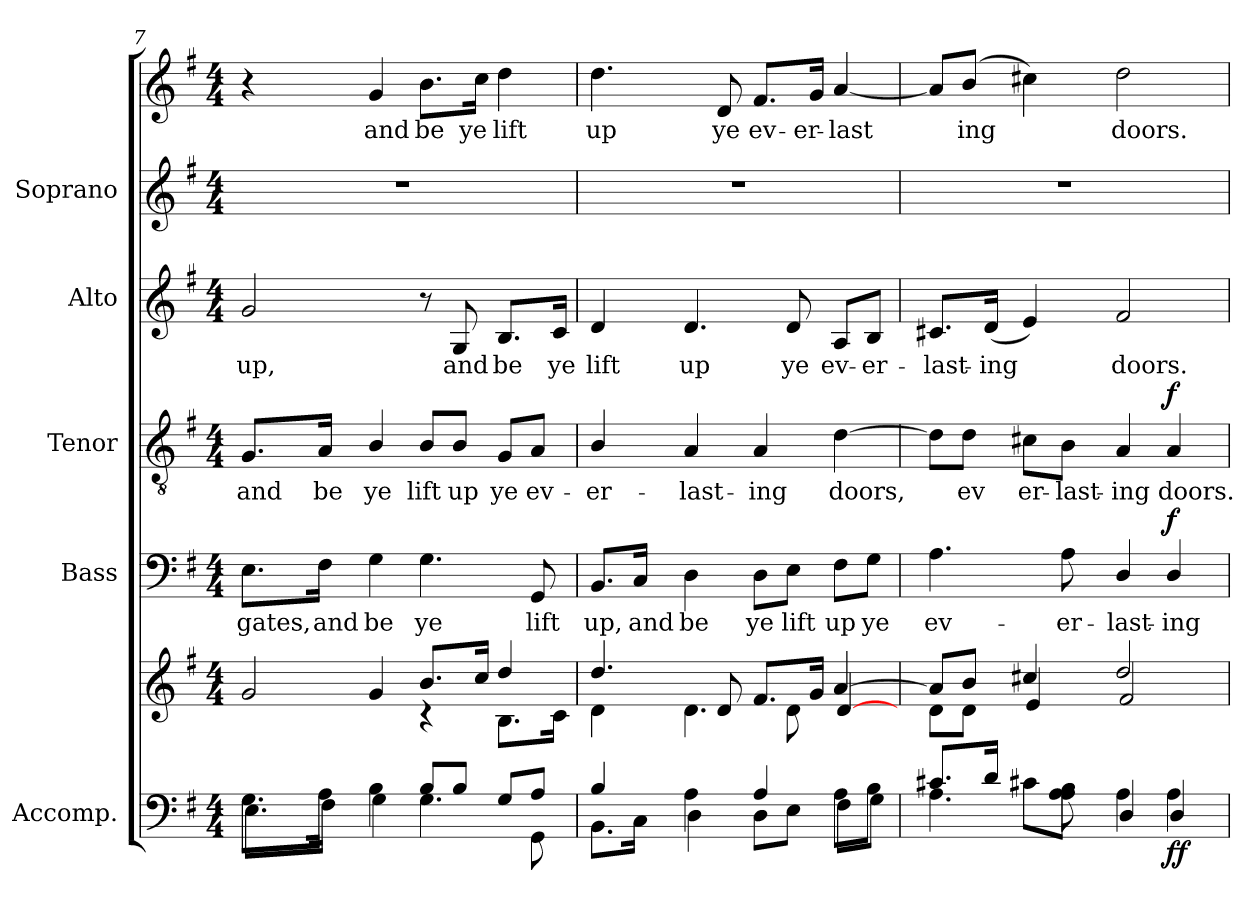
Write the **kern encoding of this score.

**kern	**kern	**dynam	**kern	**text	**dynam	**kern	**text	**dynam	**kern	**text	**kern	**kern	**text
*part5	*part5	*part5	*part4	*part4	*part4	*part3	*part3	*part3	*part2	*part2	*part1	*part1	*part1
*staff7	*staff6	*staff6/7	*staff5	*staff5	*staff5	*staff4	*staff4	*staff4	*staff3	*staff3	*staff2	*staff1	*staff1
*I"Accomp.	*	*	*I"Bass	*	*	*I"Tenor	*	*	*I"Alto	*	*I"Soprano	*	*
*	*	*	*I'B	*	*	*I'T	*	*	*I'A	*	*I'S	*	*
*clefF4	*clefG2	*	*clefF4	*	*	*clefGv2	*	*	*clefG2	*	*clefG2	*clefG2	*
*k[f#]	*k[f#]	*	*k[f#]	*	*	*k[f#]	*	*	*k[f#]	*	*k[f#]	*k[f#]	*
*G:	*G:	*	*G:	*	*	*G:	*	*	*G:	*	*G:	*G:	*
*M4/4	*M4/4	*	*M4/4	*	*	*M4/4	*	*	*M4/4	*	*M4/4	*M4/4	*
=7	=7	=7	=7	=7	=7	=7	=7	=7	=7	=7	=7	=7	=7
*^	*^	*	*	*	*	*	*	*	*	*	*	*	*
!	!	!	!	!	!	!LO:LY:b	!	!	!LO:LY:b	!	!	!LO:LY:b	!	!	!
8.G\L	8.E\L	4ryy	2g/	.	8.E\L	gates,	.	8.G/L	and	.	2g/	up,	1r	4r	.
!	!	!	!	!	!	!LO:LY:b	!	!	!LO:LY:b	!	!	!	!	!	!
16A\Jk	16F#\Jk	.	.	.	16F#\Jk	and	.	16A/Jk	be	.	.	.	.	.	.
!	!	!	!	!	!	!LO:LY:b	!	!	!LO:LY:b	!	!	!	!	!	!LO:LY:b
4B\	4G\	4g/	.	.	4G\	be	.	4B/	ye	.	.	.	.	4g/	and
!	!	!	!	!	!	!LO:LY:b	!	!	!LO:LY:b	!	!	!	!	!	!LO:LY:b
8B/L	4.G\	8.b/L	4rc	.	4.G\	ye	.	8B/L	lift	.	8r	.	.	8.b\L	be
!	!	!	!	!	!	!	!	!	!LO:LY:b	!	!	!LO:LY:b	!	!	!
8B/J	.	.	.	.	.	.	.	8B/J	up	.	8G/	and	.	.	.
!	!	!	!	!	!	!	!	!	!	!	!	!	!	!	!LO:LY:b
.	.	16cc/Jk	.	.	.	.	.	.	.	.	.	.	.	16cc\Jk	ye
!	!	!	!	!	!	!	!	!	!LO:LY:b	!	!	!LO:LY:b	!	!	!LO:LY:b
8G/L	.	4dd/	8.B\L	.	.	.	.	8G/L	ye	.	8.B/L	be	.	4dd\	lift
!	!	!	!	!	!	!LO:LY:b	!	!	!LO:LY:b	!	!	!	!	!	!
8A/J	8GG\	.	.	.	8GG/	lift	.	8A/J	ev-	.	.	.	.	.	.
!	!	!	!	!	!	!	!	!	!	!	!	!LO:LY:b	!	!	!
.	.	.	16c\Jk	.	.	.	.	.	.	.	16c/Jk	ye	.	.	.
=8	=8	=8	=8	=8	=8	=8	=8	=8	=8	=8	=8	=8	=8	=8	=8
*	*^	*	*^	*	*	*	*	*	*	*	*	*	*	*	*
!	!	!	!	!	!	!	!	!LO:LY:b	!	!	!LO:LY:b	!	!	!LO:LY:b	!	!	!LO:LY:b
2.ryy	4B/	8.BB\L	4.dd/	4d\	2.ryy	.	8.BB/L	up,	.	4B/	-er-	.	4d/	lift	1r	4.dd\	up
!	!	!	!	!	!	!	!	!LO:LY:b	!	!	!	!	!	!	!	!	!
.	.	16C\Jk	.	.	.	.	16C/Jk	and	.	.	.	.	.	.	.	.	.
!	!	!	!	!	!	!	!	!LO:LY:b	!	!	!LO:LY:b	!	!	!LO:LY:b	!	!	!
.	4A\	4D\	.	4.d\	.	.	4D\	be	.	4A/	-last-	.	4.d/	up	.	.	.
!	!	!	!	!	!	!	!	!	!	!	!	!	!	!	!	!	!LO:LY:b
.	.	.	8d/	.	.	.	.	.	.	.	.	.	.	.	.	8d/	ye
!	!	!	!	!	!	!	!	!LO:LY:b	!	!	!LO:LY:b	!	!	!	!	!	!LO:LY:b
.	4A/	8D\L	8.f#/L	.	.	.	8D\L	ye	.	4A/	-ing	.	.	.	.	8.f#/L	ev-
!	!	!	!	!	!	!	!	!LO:LY:b	!	!	!	!	!	!LO:LY:b	!	!	!
.	.	8E\J	.	8d\	.	.	8E\J	lift	.	.	.	.	8d/	ye	.	.	.
!	!	!	!	!	!	!	!	!	!	!	!	!	!	!	!	!	!LO:LY:b
.	.	.	16g/Jk	.	.	.	.	.	.	.	.	.	.	.	.	16g/Jk	-er-
!	!	!	!	!	!	!	!	!LO:LY:b	!	!	!LO:LY:b	!	!	!LO:LY:b	!	!	!LO:LY:b
8A\L	4ryy	8F#\L	[>4a/	4ryy	[>4d/	.	8F#\L	up	.	[4d\	doors,	.	8A/L	ev-	.	[4a/	-last­
!	!	!	!	!	!	!	!	!LO:LY:b	!	!	!	!	!	!LO:LY:b	!	!	!
8B\J	.	8G\J	.	.	.	.	8G\J	ye	.	.	.	.	8B/J	-er-	.	.	.
=9	=9	=9	=9	=9	=9	=9	=9	=9	=9	=9	=9	=9	=9	=9	=9	=9	=9
!	!	!	!	!	!	!	!	!LO:LY:b	!	!	!	!	!	!LO:LY:b	!	!	!
4ryy	8.c#X/L	4.A\	8a/L]	8d\L	4ryy	.	4.A\	ev-	.	8d\L]	.	.	8.c#X/L	-last-	1r	8a/L]	.
!	!	!	!	!	!	!	!	!	!	!	!LO:LY:b	!	!	!	!	!	!LO:LY:b
.	.	.	8b/J	8d\J	.	.	.	.	.	8d\J	ev­	.	.	.	.	(>8b/J	ing
!	!	!	!	!	!	!	!	!	!	!	!	!	!	!LO:LY:b	!	!	!
.	16d/Jk	.	.	.	.	.	.	.	.	.	.	.	(<16d/Jk	-ing	.	.	.
!	!	!	!	!	!	!	!	!	!	!	!LO:LY:b	!	!	!	!	!	!
8c#X\L	2.ryy	.	4cc#X/	2.ryy	4e/	.	.	.	.	8c#X\L	er-	.	4e/)	.	.	4cc#X\)	.
!	!	!	!	!	!	!	!	!LO:LY:b	!	!	!LO:LY:b	!	!	!	!	!	!
8A\ 8B\J	.	8A\	.	.	.	.	8A\	-er-	.	8B\J	-last-	.	.	.	.	.	.
!	!	!	!	!	!	!	!	!LO:LY:b	!	!	!LO:LY:b	!	!	!LO:LY:b	!	!	!LO:LY:b
4A\	.	4D/	2dd/	.	2f#/	.	4D/	-last-	.	4A/	-ing	.	2f#/	doors.	.	2dd\	doors.
!	!	!	!	!	!	!LO:DY:b=2	!	!LO:LY:b	!	!	!LO:LY:b	!	!	!	!	!	!
!	!	!	!	!	!	!LO:DY:n=1:b=2	!	!	!LO:DY:b	!	!	!LO:DY:b	!	!	!	!	!
4A\	.	4D/	.	.	.	f f	4D/	-ing	f	4A/	doors.	f	.	.	.	.	.
*v	*v	*v	*	*	*	*	*	*	*	*	*	*	*	*	*	*	*
*	*v	*v	*v	*	*	*	*	*	*	*	*	*	*	*	*
=	=	=	=	=	=	=	=	=	=	=	=	=	=
*-	*-	*-	*-	*-	*-	*-	*-	*-	*-	*-	*-	*-	*-
